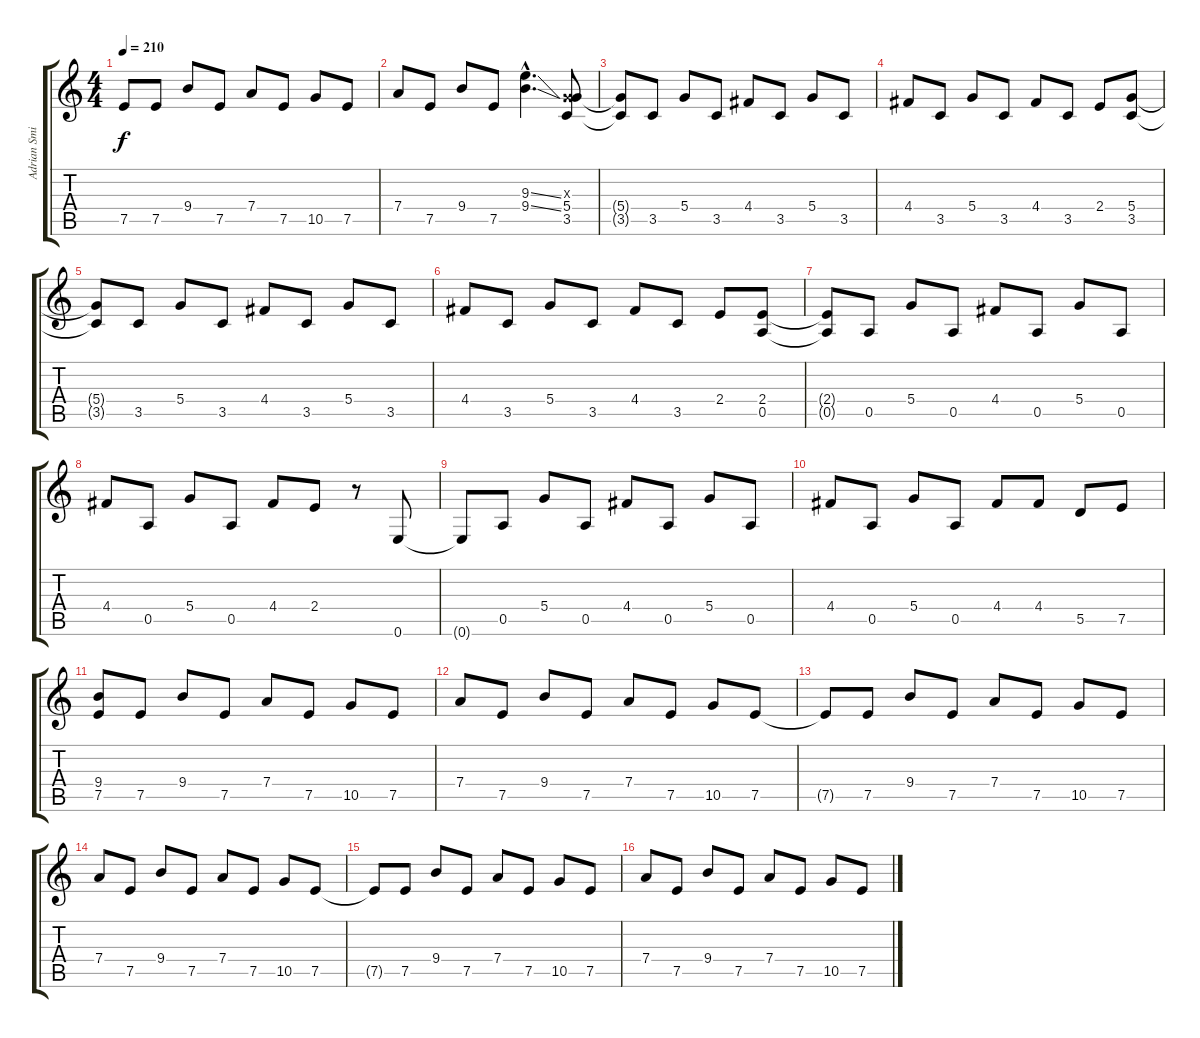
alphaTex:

\track ("Adrian Smith" "Adrian Smi") {instrument distortionguitar}
\staff {score tabs}
\tuning (E4 B3 G3 D3 A2 E2) {hide}
\ts (4 4)
\tempo 210
\clef g2
\ks c
7.5{t}.8{dy f} 7.5.8 9.4.8 7.5.8 7.4.8 7.5.8 10.5.8 7.5.8 |
7.4.8 7.5.8 9.4.8 7.5.8 (9.3{ss hac} 9.4{ss hac}).4{d} (0.3{x} 5.4 3.5).8 |
(5.4{t} 3.5{t}).8 3.5.8 5.4.8 3.5.8 4.4.8 3.5.8 5.4.8 3.5.8 |
4.4.8 3.5.8 5.4.8 3.5.8 4.4.8 3.5.8 2.4.8 (5.4 3.5).8 |
(5.4{t} 3.5{t}).8 3.5.8 5.4.8 3.5.8 4.4.8 3.5.8 5.4.8 3.5.8 |
4.4.8 3.5.8 5.4.8 3.5.8 4.4.8 3.5.8 2.4.8 (2.4 0.5).8 |
(2.4{t} 0.5{t}).8 0.5.8 5.4.8 0.5.8 4.4.8 0.5.8 5.4.8 0.5.8 |
4.4.8 0.5.8 5.4.8 0.5.8 4.4.8 2.4.8 r.8 0.6.8 |
0.6{t}.8 0.5.8 5.4.8 0.5.8 4.4.8 0.5.8 5.4.8 0.5.8 |
4.4.8 0.5.8 5.4.8 0.5.8 4.4.8 4.4.8 5.5.8 7.5.8 |
(9.4 7.5).8 7.5.8 9.4.8 7.5.8 7.4.8 7.5.8 10.5.8 7.5.8 |
7.4.8 7.5.8 9.4.8 7.5.8 7.4.8 7.5.8 10.5.8 7.5.8 |
7.5{t}.8 7.5.8 9.4.8 7.5.8 7.4.8 7.5.8 10.5.8 7.5.8 |
7.4.8 7.5.8 9.4.8 7.5.8 7.4.8 7.5.8 10.5.8 7.5.8 |
7.5{t}.8 7.5.8 9.4.8 7.5.8 7.4.8 7.5.8 10.5.8 7.5.8 |
7.4.8 7.5.8 9.4.8 7.5.8 7.4.8 7.5.8 10.5.8 7.5.8
